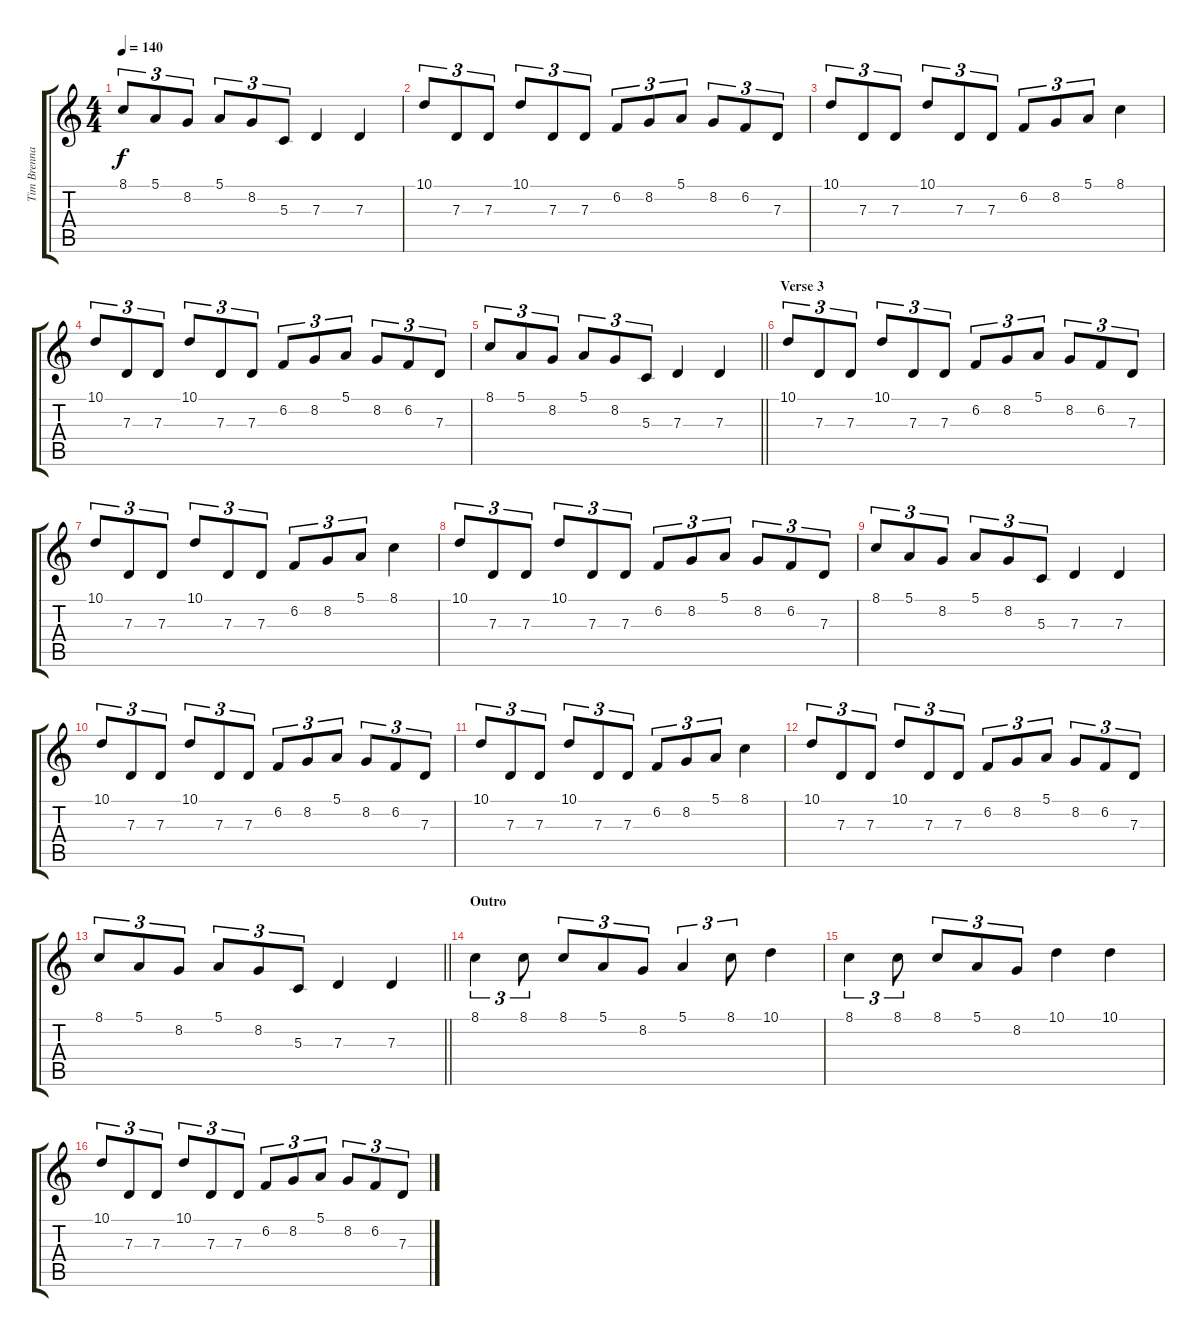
\track ("Tim Brennan (Accordion)" "Tim Brenna") {instrument accordion}
\staff {score tabs}
\tuning (E4 B3 G3 D3 A2 E2) {hide}
\ts (4 4)
\tempo 140
\clef g2
\ks c
8.1.8{tu (3 2) dy f} 5.1.8{tu (3 2)} 8.2.8{tu (3 2)} 5.1.8{tu (3 2)} 8.2.8{tu (3 2)} 5.3.8{tu (3 2)} 7.3.4 7.3.4 |
10.1.8{tu (3 2)} 7.3.8{tu (3 2)} 7.3.8{tu (3 2)} 10.1.8{tu (3 2)} 7.3.8{tu (3 2)} 7.3.8{tu (3 2)} 6.2.8{tu (3 2)} 8.2.8{tu (3 2)} 5.1.8{tu (3 2)} 8.2.8{tu (3 2)} 6.2.8{tu (3 2)} 7.3.8{tu (3 2)} |
10.1.8{tu (3 2)} 7.3.8{tu (3 2)} 7.3.8{tu (3 2)} 10.1.8{tu (3 2)} 7.3.8{tu (3 2)} 7.3.8{tu (3 2)} 6.2.8{tu (3 2)} 8.2.8{tu (3 2)} 5.1.8{tu (3 2)} 8.1.4 |
10.1.8{tu (3 2)} 7.3.8{tu (3 2)} 7.3.8{tu (3 2)} 10.1.8{tu (3 2)} 7.3.8{tu (3 2)} 7.3.8{tu (3 2)} 6.2.8{tu (3 2)} 8.2.8{tu (3 2)} 5.1.8{tu (3 2)} 8.2.8{tu (3 2)} 6.2.8{tu (3 2)} 7.3.8{tu (3 2)} |
\barLineRight lightlight
8.1.8{tu (3 2)} 5.1.8{tu (3 2)} 8.2.8{tu (3 2)} 5.1.8{tu (3 2)} 8.2.8{tu (3 2)} 5.3.8{tu (3 2)} 7.3.4 7.3.4 |
\section ("" "Verse 3")
10.1.8{tu (3 2)} 7.3.8{tu (3 2)} 7.3.8{tu (3 2)} 10.1.8{tu (3 2)} 7.3.8{tu (3 2)} 7.3.8{tu (3 2)} 6.2.8{tu (3 2)} 8.2.8{tu (3 2)} 5.1.8{tu (3 2)} 8.2.8{tu (3 2)} 6.2.8{tu (3 2)} 7.3.8{tu (3 2)} |
10.1.8{tu (3 2)} 7.3.8{tu (3 2)} 7.3.8{tu (3 2)} 10.1.8{tu (3 2)} 7.3.8{tu (3 2)} 7.3.8{tu (3 2)} 6.2.8{tu (3 2)} 8.2.8{tu (3 2)} 5.1.8{tu (3 2)} 8.1.4 |
10.1.8{tu (3 2)} 7.3.8{tu (3 2)} 7.3.8{tu (3 2)} 10.1.8{tu (3 2)} 7.3.8{tu (3 2)} 7.3.8{tu (3 2)} 6.2.8{tu (3 2)} 8.2.8{tu (3 2)} 5.1.8{tu (3 2)} 8.2.8{tu (3 2)} 6.2.8{tu (3 2)} 7.3.8{tu (3 2)} |
8.1.8{tu (3 2)} 5.1.8{tu (3 2)} 8.2.8{tu (3 2)} 5.1.8{tu (3 2)} 8.2.8{tu (3 2)} 5.3.8{tu (3 2)} 7.3.4 7.3.4 |
10.1.8{tu (3 2)} 7.3.8{tu (3 2)} 7.3.8{tu (3 2)} 10.1.8{tu (3 2)} 7.3.8{tu (3 2)} 7.3.8{tu (3 2)} 6.2.8{tu (3 2)} 8.2.8{tu (3 2)} 5.1.8{tu (3 2)} 8.2.8{tu (3 2)} 6.2.8{tu (3 2)} 7.3.8{tu (3 2)} |
10.1.8{tu (3 2)} 7.3.8{tu (3 2)} 7.3.8{tu (3 2)} 10.1.8{tu (3 2)} 7.3.8{tu (3 2)} 7.3.8{tu (3 2)} 6.2.8{tu (3 2)} 8.2.8{tu (3 2)} 5.1.8{tu (3 2)} 8.1.4 |
10.1.8{tu (3 2)} 7.3.8{tu (3 2)} 7.3.8{tu (3 2)} 10.1.8{tu (3 2)} 7.3.8{tu (3 2)} 7.3.8{tu (3 2)} 6.2.8{tu (3 2)} 8.2.8{tu (3 2)} 5.1.8{tu (3 2)} 8.2.8{tu (3 2)} 6.2.8{tu (3 2)} 7.3.8{tu (3 2)} |
\barLineRight lightlight
8.1.8{tu (3 2)} 5.1.8{tu (3 2)} 8.2.8{tu (3 2)} 5.1.8{tu (3 2)} 8.2.8{tu (3 2)} 5.3.8{tu (3 2)} 7.3.4 7.3.4 |
\section ("" "Outro")
8.1.4{tu (3 2)} 8.1.8{tu (3 2)} 8.1.8{tu (3 2)} 5.1.8{tu (3 2)} 8.2.8{tu (3 2)} 5.1.4{tu (3 2)} 8.1.8{tu (3 2)} 10.1.4 |
8.1.4{tu (3 2)} 8.1.8{tu (3 2)} 8.1.8{tu (3 2)} 5.1.8{tu (3 2)} 8.2.8{tu (3 2)} 10.1.4 10.1.4 |
10.1.8{tu (3 2)} 7.3.8{tu (3 2)} 7.3.8{tu (3 2)} 10.1.8{tu (3 2)} 7.3.8{tu (3 2)} 7.3.8{tu (3 2)} 6.2.8{tu (3 2)} 8.2.8{tu (3 2)} 5.1.8{tu (3 2)} 8.2.8{tu (3 2)} 6.2.8{tu (3 2)} 7.3.8{tu (3 2)}
